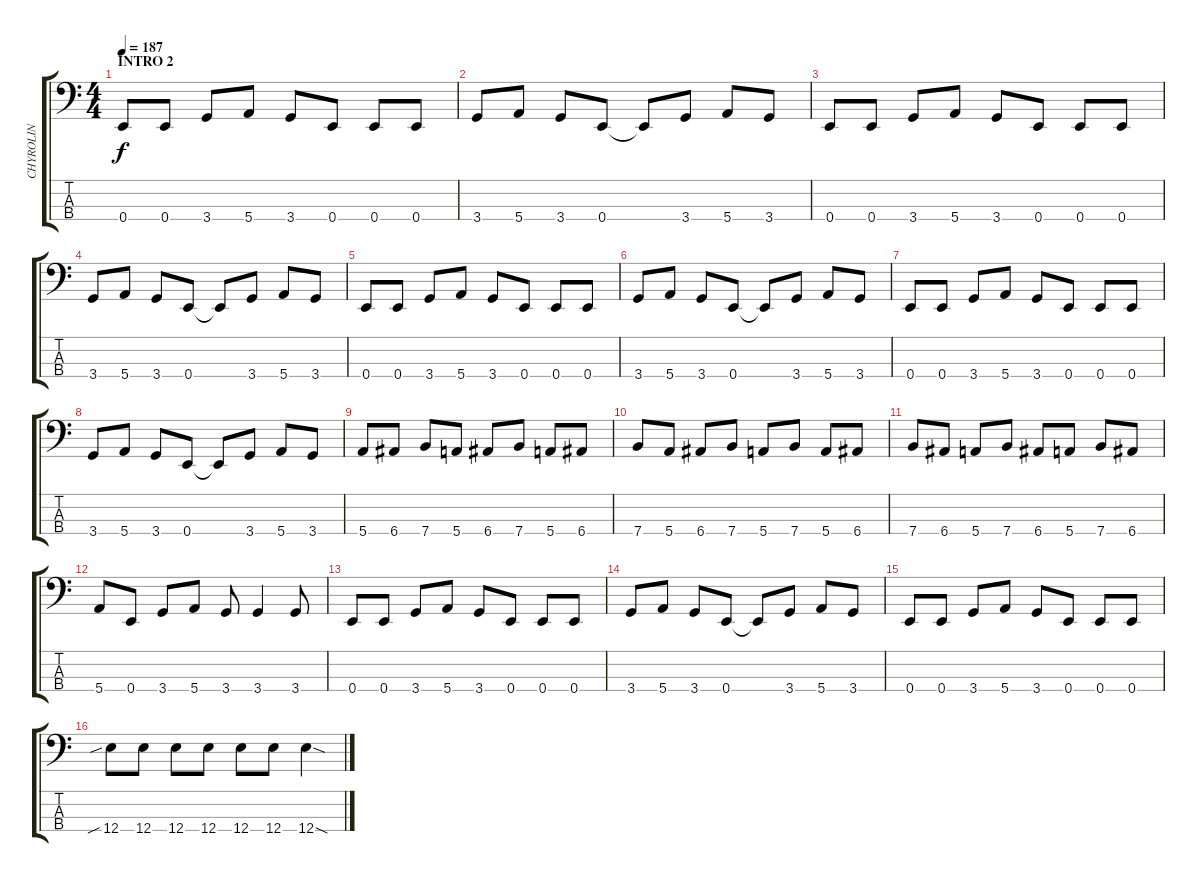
\track ("CHYROLIN" "CHYROLIN") {instrument overdrivenguitar}
\staff {score tabs}
\tuning (G2 D2 A1 E1) {hide}
\ts (4 4)
\section ("" "INTRO 2")
\tempo 187
\clef f4
\ks c
0.4.8{dy f} 0.4.8 3.4.8 5.4.8 3.4.8 0.4.8 0.4.8 0.4.8 |
3.4.8 5.4.8 3.4.8 0.4.8 0.4{t}.8 3.4.8 5.4.8 3.4.8 |
0.4.8 0.4.8 3.4.8 5.4.8 3.4.8 0.4.8 0.4.8 0.4.8 |
3.4.8 5.4.8 3.4.8 0.4.8 0.4{t}.8 3.4.8 5.4.8 3.4.8 |
0.4.8 0.4.8 3.4.8 5.4.8 3.4.8 0.4.8 0.4.8 0.4.8 |
3.4.8 5.4.8 3.4.8 0.4.8 0.4{t}.8 3.4.8 5.4.8 3.4.8 |
0.4.8 0.4.8 3.4.8 5.4.8 3.4.8 0.4.8 0.4.8 0.4.8 |
3.4.8 5.4.8 3.4.8 0.4.8 0.4{t}.8 3.4.8 5.4.8 3.4.8 |
5.4.8 6.4.8 7.4.8 5.4.8 6.4.8 7.4.8 5.4.8 6.4.8 |
7.4.8 5.4.8 6.4.8 7.4.8 5.4.8 7.4.8 5.4.8 6.4.8 |
7.4.8 6.4.8 5.4.8 7.4.8 6.4.8 5.4.8 7.4.8 6.4.8 |
5.4.8 0.4.8 3.4.8 5.4.8 3.4.8 3.4.4 3.4.8 |
0.4.8 0.4.8 3.4.8 5.4.8 3.4.8 0.4.8 0.4.8 0.4.8 |
3.4.8 5.4.8 3.4.8 0.4.8 0.4{t}.8 3.4.8 5.4.8 3.4.8 |
0.4.8 0.4.8 3.4.8 5.4.8 3.4.8 0.4.8 0.4.8 0.4.8 |
12.4{sib}.8 12.4.8 12.4.8 12.4.8 12.4.8 12.4.8 12.4{sod}.4
